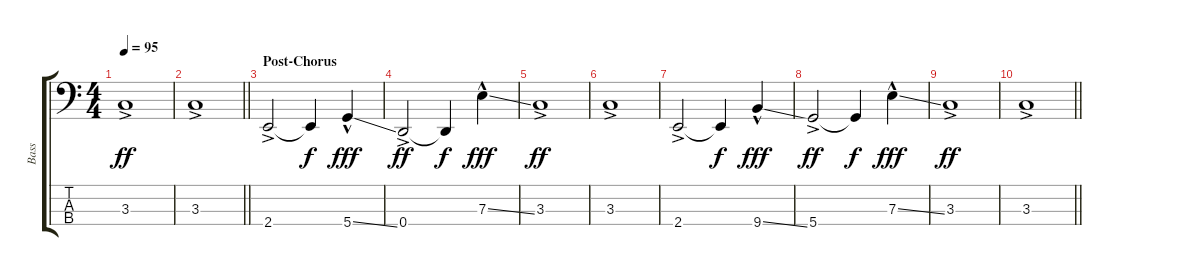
\track ("Bass" "Bass") {instrument electricbassfinger}
\staff {score tabs}
\tuning (G2 D2 A1 D1) {hide}
\ts (4 4)
\tempo 95
\clef f4
\ks c
3.3{ac}.1{dy ff} |
\barLineRight lightlight
3.3{ac}.1 |
\section ("" "Post-Chorus")
2.4{ac}.2 2.4{t}.4{dy f} 5.4{ss hac}.4{dy fff} |
0.4{ac}.2{dy ff} 0.4{t}.4{dy f} 7.3{ss hac}.4{dy fff} |
3.3{ac}.1{dy ff} |
3.3{ac}.1 |
2.4{ac}.2 2.4{t}.4{dy f} 9.4{ss hac}.4{dy fff} |
5.4{ac}.2{dy ff} 5.4{t}.4{dy f} 7.3{ss hac}.4{dy fff} |
3.3{ac}.1{dy ff} |
\barLineRight lightlight
3.3{ac}.1
